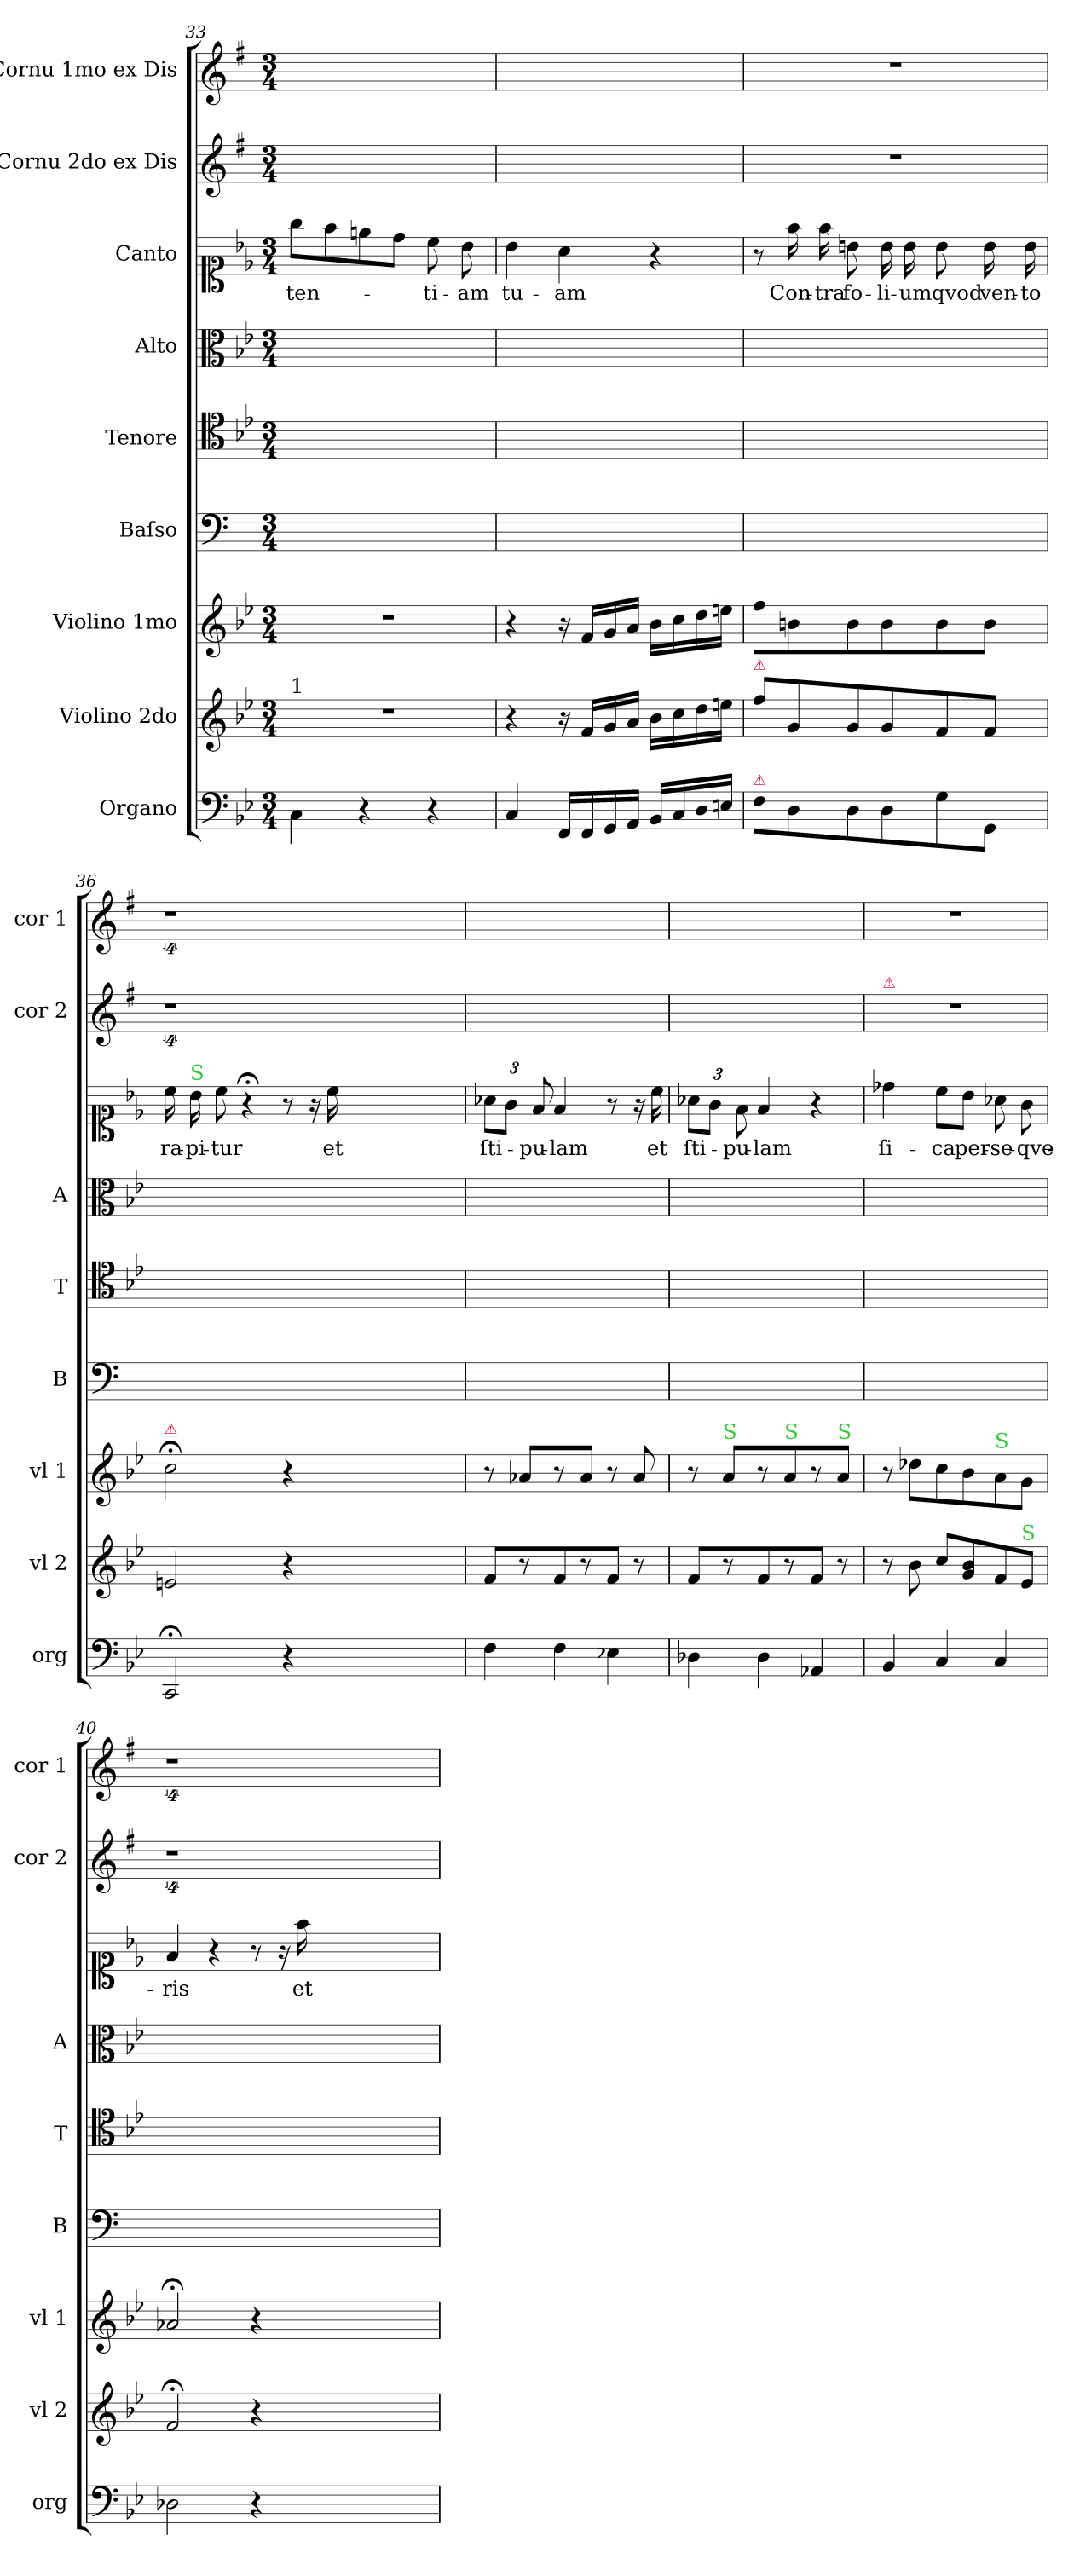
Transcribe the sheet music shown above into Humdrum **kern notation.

**kern	**kern	**kern	**kern	**kern	**kern	**kern	**text	**kern	**kern
*part9	*part8	*part7	*part6	*part5	*part4	*part3	*part3	*part2	*part1
*staff9	*staff8	*staff7	*staff6	*staff5	*staff4	*staff3	*staff3	*staff2	*staff1
*I"Organo	*I"Violino 2do	*I"Violino 1mo	*I"Baſso	*I"Tenore	*I"Alto	*I"Canto	*	*I"Cornu 2do ex Dis	*I"Cornu 1mo ex Dis
*I'org	*I'vl 2	*I'vl 1	*I'B	*I'T	*I'A	*	*	*I'cor 2	*I'cor 1
*clefF4	*clefG2	*clefG2	*clefF4	*clefC4	*clefC3	*clefC1	*	*clefG2	*clefG2
*	*	*	*	*	*	*	*	*ITrd-2c-3	*ITrd-2c-3
*k[b-e-]	*k[b-e-]	*k[b-e-]	*k[]	*k[b-e-]	*k[b-e-]	*k[b-e-]	*	*k[b-e-]	*k[b-e-]
*M3/4	*M3/4	*M3/4	*M3/4	*M3/4	*M3/4	*M3/4	*	*M3/4	*M3/4
=33	=33	=33	=33	=33	=33	=33	=33	=33	=33
!	!LO:TX:a:t=1	!	!	!	!	!	!	!	!
4C\	2.r	2.r	2.ryy	2.ryy	2.ryy	8gg\L	-ten-	2.ryy	2.ryy
.	.	.	.	.	.	8ff\	.	.	.
4r	.	.	.	.	.	8een\	.	.	.
.	.	.	.	.	.	8dd\J	.	.	.
4r	.	.	.	.	.	8cc\	-ti-	.	.
.	.	.	.	.	.	8b-\	-am	.	.
=34	=34	=34	=34	=34	=34	=34	=34	=34	=34
4C/	4r	4r	2.ryy	2.ryy	2.ryy	4b-\	tu-	2.ryy	2.ryy
16FF/LL	16r	16r	.	.	.	4a\	-am	.	.
16FF/	16f/LL	16f/LL	.	.	.	.	.	.	.
16GG/	16g/	16g/	.	.	.	.	.	.	.
16AA/JJ	16a/JJ	16a/JJ	.	.	.	.	.	.	.
16BB-/LL	16b-\LL	16b-\LL	.	.	.	4r	.	.	.
16C/	16cc\	16cc\	.	.	.	.	.	.	.
16D/	16dd\	16dd\	.	.	.	.	.	.	.
16En/JJ	16een\JJ	16een\JJ	.	.	.	.	.	.	.
=35	=35	=35	=35	=35	=35	=35	=35	=35	=35
!	!LO:TX:a:color=crimson:t=⚠	!	!	!	!	!	!	!	!
!LO:TX:a:color=crimson:t=⚠	!	!	!	!	!	!	!	!	!
8F\L	8ff\L	8ff\L	2.ryy	2.ryy	2.ryy	8r	.	2.r	2.r
8D\	8g/	8bn\	.	.	.	16ff\	Con-	.	.
.	.	.	.	.	.	16ff\	-tra	.	.
8D\	8g/	8b\	.	.	.	8bn\	fo-	.	.
8D\	8g/	8b\	.	.	.	16b\	-li-	.	.
.	.	.	.	.	.	16b\	-um	.	.
8G\	8f/	8b\	.	.	.	8b\	qvod	.	.
8GG/J	8f/J	8b\J	.	.	.	16b\	ven-	.	.
.	.	.	.	.	.	16b\	-to	.	.
=36	=36	=36	=36	=36	=36	=36	=36	=36	=36
!	!	!LO:TX:a:color=crimson:t=⚠	!	!	!	!	!	!	!
2CC;</	2en/	2cc;<\	2.ryy	2.ryy	2.ryy	16cc\	ra-	4%9r	4%9r
!	!	!	!	!	!	!LO:TX:a:color=limegreen:t=S	!	!	!
.	.	.	.	.	.	16b-\	-pi-	.	.
.	.	.	.	.	.	8cc\	-tur	.	.
.	.	.	.	.	.	4r;<	.	.	.
4r	4r	4r	.	.	.	8r	.	.	.
.	.	.	.	.	.	16r	.	.	.
.	.	.	.	.	.	16cc\	et	.	.
1.ryy	1.ryy	1.ryy	1.ryy	1.ryy	1.ryy	1.ryy	.	.	.
=37	=37	=37	=37	=37	=37	=37	=37	=37	=37
*	*	*	*	*	*	*Xbrackettup	*	*	*
4F\	8f/L	8r	2.ryy	2.ryy	2.ryy	12a-X\L	ſti-	2.ryy	2.ryy
.	.	.	.	.	.	12g\J	.	.	.
.	8r	8a-X/L	.	.	.	.	.	.	.
.	.	.	.	.	.	12f/	-pu-	.	.
4F\	8f/	8r	.	.	.	4f/	-lam	.	.
.	8r	8a-/J	.	.	.	.	.	.	.
4E-X\	8f/J	8r	.	.	.	8r	.	.	.
.	8r	8a-/	.	.	.	16r	.	.	.
.	.	.	.	.	.	16cc\	et	.	.
=38	=38	=38	=38	=38	=38	=38	=38	=38	=38
4D-X\	8f/L	8r	2.ryy	2.ryy	2.ryy	12a-X\L	ſti-	2.ryy	2.ryy
.	.	.	.	.	.	12g\J	.	.	.
!	!	!LO:TX:a:color=limegreen:t=S	!	!	!	!	!	!	!
.	8r	8a/L	.	.	.	.	.	.	.
.	.	.	.	.	.	12f\	-pu-	.	.
4D-\	8f/	8r	.	.	.	4f/	-lam	.	.
!	!	!LO:TX:a:color=limegreen:t=S	!	!	!	!	!	!	!
.	8r	8a/	.	.	.	.	.	.	.
4AA-X/	8f/J	8r	.	.	.	4r	.	.	.
!	!	!LO:TX:a:color=limegreen:t=S	!	!	!	!	!	!	!
.	8r	8a/J	.	.	.	.	.	.	.
=39	=39	=39	=39	=39	=39	=39	=39	=39	=39
!	!	!	!	!	!	!	!	!LO:TX:a:color=crimson:t=⚠	!
4BB-/	8r	8r	2.ryy	2.ryy	2.ryy	4dd-X\	ſi-	2.r	2.r
.	8b-\	8dd-X\L	.	.	.	.	.	.	.
4C/	8cc/L	8cc\	.	.	.	8cc\L	-ca	.	.
.	8g/ 8b-/	8b-\	.	.	.	8b-\J	per-	.	.
!	!	!LO:TX:a:color=limegreen:t=S	!	!	!	!	!	!	!
4C/	8f/	8a\	.	.	.	8a-X\	-se-	.	.
!	!LO:TX:a:color=limegreen:t=S	!	!	!	!	!	!	!	!
.	8e-/J	8g\J	.	.	.	8g\	-qve-	.	.
=40	=40	=40	=40	=40	=40	=40	=40	=40	=40
2D-X\	2f;/	2a-X;</	2.ryy	2.ryy	2.ryy	4f/	-ris	4%9r	4%9r
.	.	.	.	.	.	4r	.	.	.
4r	4r	4r	.	.	.	8r	.	.	.
.	.	.	.	.	.	16r	.	.	.
.	.	.	.	.	.	16ff\	et	.	.
1.ryy	1.ryy	1.ryy	1.ryy	1.ryy	1.ryy	1.ryy	.	.	.
=	=	=	=	=	=	=	=	=	=
*-	*-	*-	*-	*-	*-	*-	*-	*-	*-
